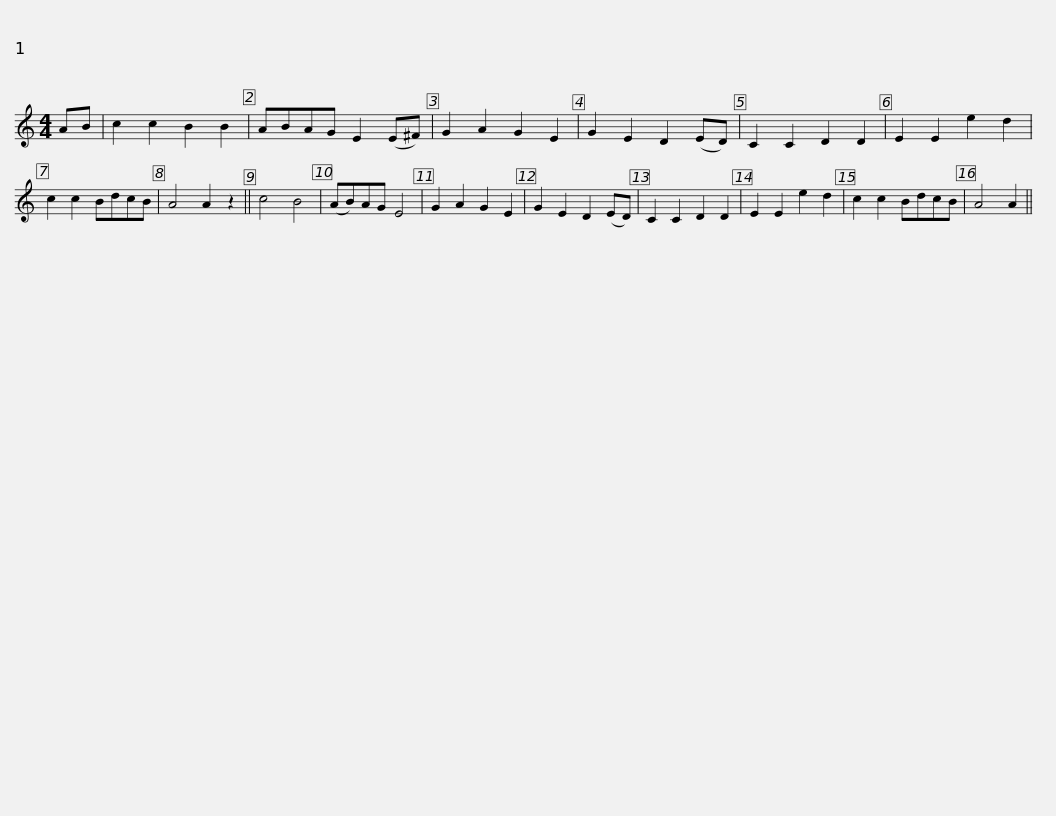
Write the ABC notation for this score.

X:1
L:1/8
M:4/4
I:linebreak $
K:C
V:1 treble
V:1
 AB | c2 c2 B2 B2 | ABAG E2 (E^F) | G2 A2 G2 E2 | G2 E2 D2 (ED) | %5
 C2 C2 D2 D2 | E2 E2 e2 d2 | c2 c2 BdcB | A4 A2 z2 ||$ c4 B4 | %10
 (AB)AG E4 | G2 A2 G2 E2 | G2 E2 D2 (ED) | C2 C2 D2 D2 | E2 E2 e2 d2 | %15
 c2 c2 BdcB | A4 A2 || %17
